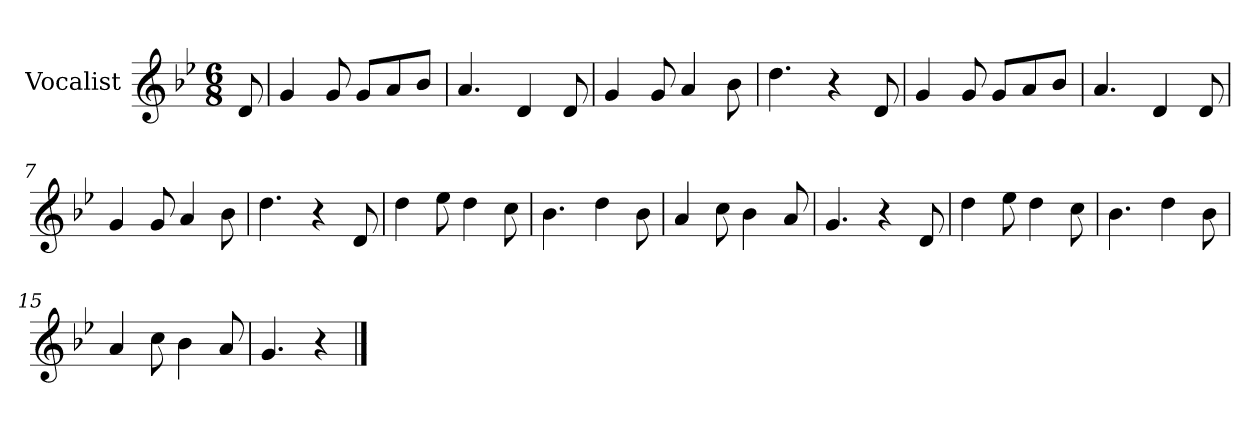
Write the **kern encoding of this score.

**kern
*part1
*staff1
*I"Vocalist
*k[b-e-]
*g:
*M6/8
=
8d
=1
4g
8g
8gL
8a
8b-J
=2
4.a
4d
8d
=3
4g
8g
4a
8b-
=4
4.dd
4r
8d
=5
4g
8g
8gL
8a
8b-J
=6
4.a
4d
8d
=7
4g
8g
4a
8b-
=8
4.dd
4r
8d
=9
4dd
8ee-
4dd
8cc
=10
4.b-
4dd
8b-
=11
4a
8cc
4b-
8a
=12
4.g
4r
8d
=13
4dd
8ee-
4dd
8cc
=14
4.b-
4dd
8b-
=15
4a
8cc
4b-
8a
=16
4.g
4r
==
*-
